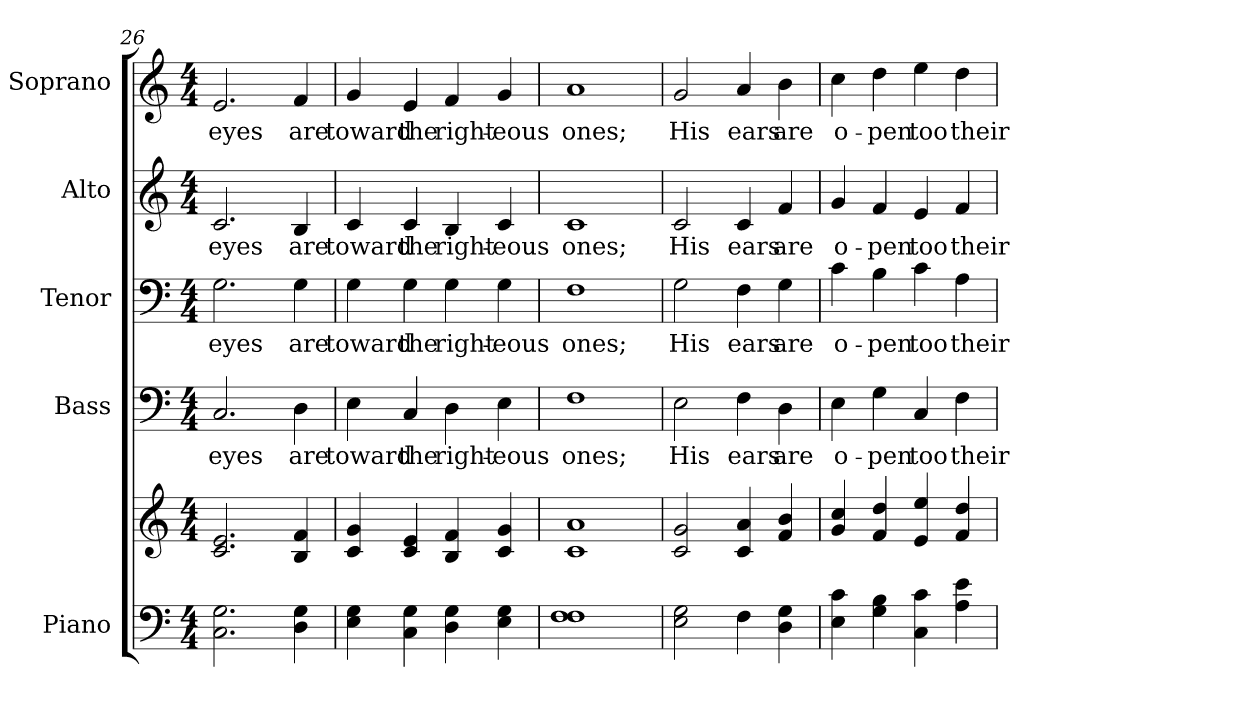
**kern	**kern	**kern	**text	**kern	**text	**kern	**text	**kern	**text
*part5	*part5	*part4	*part4	*part3	*part3	*part2	*part2	*part1	*part1
*staff6	*staff5	*staff4	*staff4	*staff3	*staff3	*staff2	*staff2	*staff1	*staff1
*I"Piano	*	*I"Bass	*	*I"Tenor	*	*I"Alto	*	*I"Soprano	*
*I'Pno.	*	*I'B.	*	*I'T.	*	*I'A.	*	*I'S.	*
*clefF4	*clefG2	*clefF4	*	*clefF4	*	*clefG2	*	*clefG2	*
*k[]	*k[]	*k[]	*	*k[]	*	*k[]	*	*k[]	*
*C:	*C:	*C:	*	*C:	*	*C:	*	*C:	*
*M4/4	*M4/4	*M4/4	*	*M4/4	*	*M4/4	*	*M4/4	*
=26	=26	=26	=26	=26	=26	=26	=26	=26	=26
!	!	!	!LO:LY:b:color=#000000	!	!	!	!	!	!
!	!	!	!	!	!LO:LY:b:color=#000000	!	!	!	!
!	!	!	!	!	!	!	!LO:LY:b:color=#000000	!	!
!	!	!	!	!	!	!	!	!	!LO:LY:b:color=#000000
2.Ci\ 2.Gi	2.ci/ 2.ei	2.Ci/	eyes	2.Gi\	eyes	2.ci/	eyes	2.ei/	eyes
!	!	!	!LO:LY:b:color=#000000	!	!	!	!	!	!
!	!	!	!	!	!LO:LY:b:color=#000000	!	!	!	!
!	!	!	!	!	!	!	!LO:LY:b:color=#000000	!	!
!	!	!	!	!	!	!	!	!	!LO:LY:b:color=#000000
4Di\ 4Gi	4Bi/ 4fi	4Di\	are	4Gi\	are	4Bi/	are	4fi/	are
=27	=27	=27	=27	=27	=27	=27	=27	=27	=27
!	!	!	!LO:LY:b:color=#000000	!	!	!	!	!	!
!	!	!	!	!	!LO:LY:b:color=#000000	!	!	!	!
!	!	!	!	!	!	!	!LO:LY:b:color=#000000	!	!
!	!	!	!	!	!	!	!	!	!LO:LY:b:color=#000000
4Ei\ 4Gi	4ci/ 4gi	4Ei\	toward	4Gi\	toward	4ci/	toward	4gi/	toward
!	!	!	!LO:LY:b:color=#000000	!	!	!	!	!	!
!	!	!	!	!	!LO:LY:b:color=#000000	!	!	!	!
!	!	!	!	!	!	!	!LO:LY:b:color=#000000	!	!
!	!	!	!	!	!	!	!	!	!LO:LY:b:color=#000000
4Ci\ 4Gi	4ci/ 4ei	4Ci/	the	4Gi\	the	4ci/	the	4ei/	the
!	!	!	!LO:LY:b:color=#000000	!	!	!	!	!	!
!	!	!	!	!	!LO:LY:b:color=#000000	!	!	!	!
!	!	!	!	!	!	!	!LO:LY:b:color=#000000	!	!
!	!	!	!	!	!	!	!	!	!LO:LY:b:color=#000000
4Di\ 4Gi	4Bi/ 4fi	4Di\	right-	4Gi\	right-	4Bi/	right-	4fi/	right-
!	!	!	!LO:LY:b:color=#000000	!	!	!	!	!	!
!	!	!	!	!	!LO:LY:b:color=#000000	!	!	!	!
!	!	!	!	!	!	!	!LO:LY:b:color=#000000	!	!
!	!	!	!	!	!	!	!	!	!LO:LY:b:color=#000000
4Ei\ 4Gi	4ci/ 4gi	4Ei\	-eous	4Gi\	-eous	4ci/	-eous	4gi/	-eous
=28	=28	=28	=28	=28	=28	=28	=28	=28	=28
!	!	!	!LO:LY:b:color=#000000	!	!	!	!	!	!
!	!	!	!	!	!LO:LY:b:color=#000000	!	!	!	!
!	!	!	!	!	!	!	!LO:LY:b:color=#000000	!	!
!	!	!	!	!	!	!	!	!	!LO:LY:b:color=#000000
1Fi 1Fi	1ci 1ai	1Fi	ones;	1Fi	ones;	1ci	ones;	1ai	ones;
!!LO:PB:g=z
=29	=29	=29	=29	=29	=29	=29	=29	=29	=29
!	!	!	!LO:LY:b:color=#000000	!	!	!	!	!	!
!	!	!	!	!	!LO:LY:b:color=#000000	!	!	!	!
!	!	!	!	!	!	!	!LO:LY:b:color=#000000	!	!
!	!	!	!	!	!	!	!	!	!LO:LY:b:color=#000000
2Ei\ 2Gi	2ci/ 2gi	2Ei\	His	2Gi\	His	2ci/	His	2gi/	His
!	!	!	!LO:LY:b:color=#000000	!	!	!	!	!	!
!	!	!	!	!	!LO:LY:b:color=#000000	!	!	!	!
!	!	!	!	!	!	!	!LO:LY:b:color=#000000	!	!
!	!	!	!	!	!	!	!	!	!LO:LY:b:color=#000000
4Fi\	4ci/ 4ai	4Fi\	ears	4Fi\	ears	4ci/	ears	4ai/	ears
!	!	!	!LO:LY:b:color=#000000	!	!	!	!	!	!
!	!	!	!	!	!LO:LY:b:color=#000000	!	!	!	!
!	!	!	!	!	!	!	!LO:LY:b:color=#000000	!	!
!	!	!	!	!	!	!	!	!	!LO:LY:b:color=#000000
4Di\ 4Gi	4fi/ 4bi	4Di\	are	4Gi\	are	4fi/	are	4bi\	are
=30	=30	=30	=30	=30	=30	=30	=30	=30	=30
!	!	!	!LO:LY:b:color=#000000	!	!	!	!	!	!
!	!	!	!	!	!LO:LY:b:color=#000000	!	!	!	!
!	!	!	!	!	!	!	!LO:LY:b:color=#000000	!	!
!	!	!	!	!	!	!	!	!	!LO:LY:b:color=#000000
4Ei\ 4ci	4gi/ 4cci	4Ei\	o-	4ci\	o-	4gi/	o-	4cci\	o-
!	!	!	!LO:LY:b:color=#000000	!	!	!	!	!	!
!	!	!	!	!	!LO:LY:b:color=#000000	!	!	!	!
!	!	!	!	!	!	!	!LO:LY:b:color=#000000	!	!
!	!	!	!	!	!	!	!	!	!LO:LY:b:color=#000000
4Gi\ 4Bi	4fi/ 4ddi	4Gi\	-pen	4Bi\	-pen	4fi/	-pen	4ddi\	-pen
!	!	!	!LO:LY:b:color=#000000	!	!	!	!	!	!
!	!	!	!	!	!LO:LY:b:color=#000000	!	!	!	!
!	!	!	!	!	!	!	!LO:LY:b:color=#000000	!	!
!	!	!	!	!	!	!	!	!	!LO:LY:b:color=#000000
4Ci\ 4ci	4ei/ 4eei	4Ci/	too	4ci\	too	4ei/	too	4eei\	too
!	!	!	!LO:LY:b:color=#000000	!	!	!	!	!	!
!	!	!	!	!	!LO:LY:b:color=#000000	!	!	!	!
!	!	!	!	!	!	!	!LO:LY:b:color=#000000	!	!
!	!	!	!	!	!	!	!	!	!LO:LY:b:color=#000000
4Ai\ 4ei	4fi/ 4ddi	4Fi\	their	4Ai\	their	4fi/	their	4ddi\	their
=	=	=	=	=	=	=	=	=	=
*-	*-	*-	*-	*-	*-	*-	*-	*-	*-
